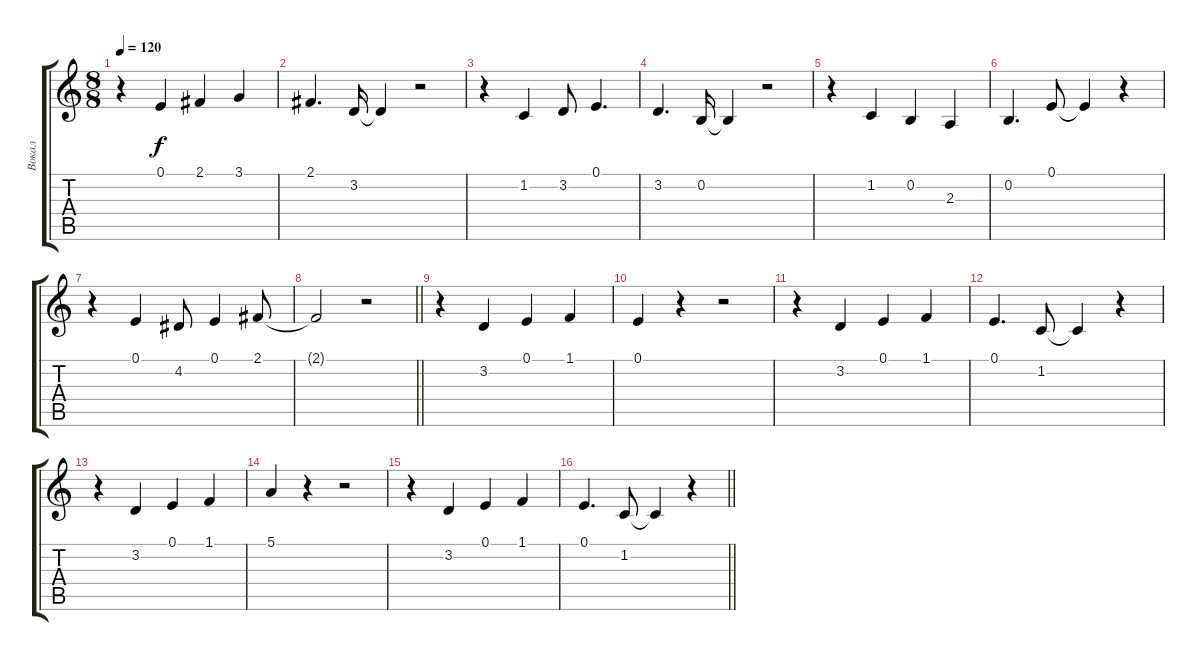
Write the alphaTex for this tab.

\track ("Вокал" "Вокал") {instrument flute}
\staff {score tabs}
\tuning (E4 B3 G3 D3 A2 E2) {hide}
\ts (8 8)
\tempo 120
\clef g2
\ks c
r.4{dy f} 0.1.4 2.1.4 3.1.4 |
2.1.4{d} 3.2.16 3.2{t}.4 r.2 |
r.4 1.2.4 3.2.8 0.1.4{d} |
3.2.4{d} 0.2.16 0.2{t}.4 r.2 |
r.4 1.2.4 0.2.4 2.3.4 |
0.2.4{d} 0.1.8 0.1{t}.4 r.4 |
r.4 0.1.4 4.2.8 0.1.4 2.1.8 |
\barLineRight lightlight
2.1{t}.2 r.2 |
\section ("" " ")
r.4 3.2.4 0.1.4 1.1.4 |
0.1.4 r.4 r.2 |
r.4 3.2.4 0.1.4 1.1.4 |
0.1.4{d} 1.2.8 1.2{t}.4 r.4 |
r.4 3.2.4 0.1.4 1.1.4 |
5.1.4 r.4 r.2 |
r.4 3.2.4 0.1.4 1.1.4 |
\barLineRight lightlight
0.1.4{d} 1.2.8 1.2{t}.4 r.4
